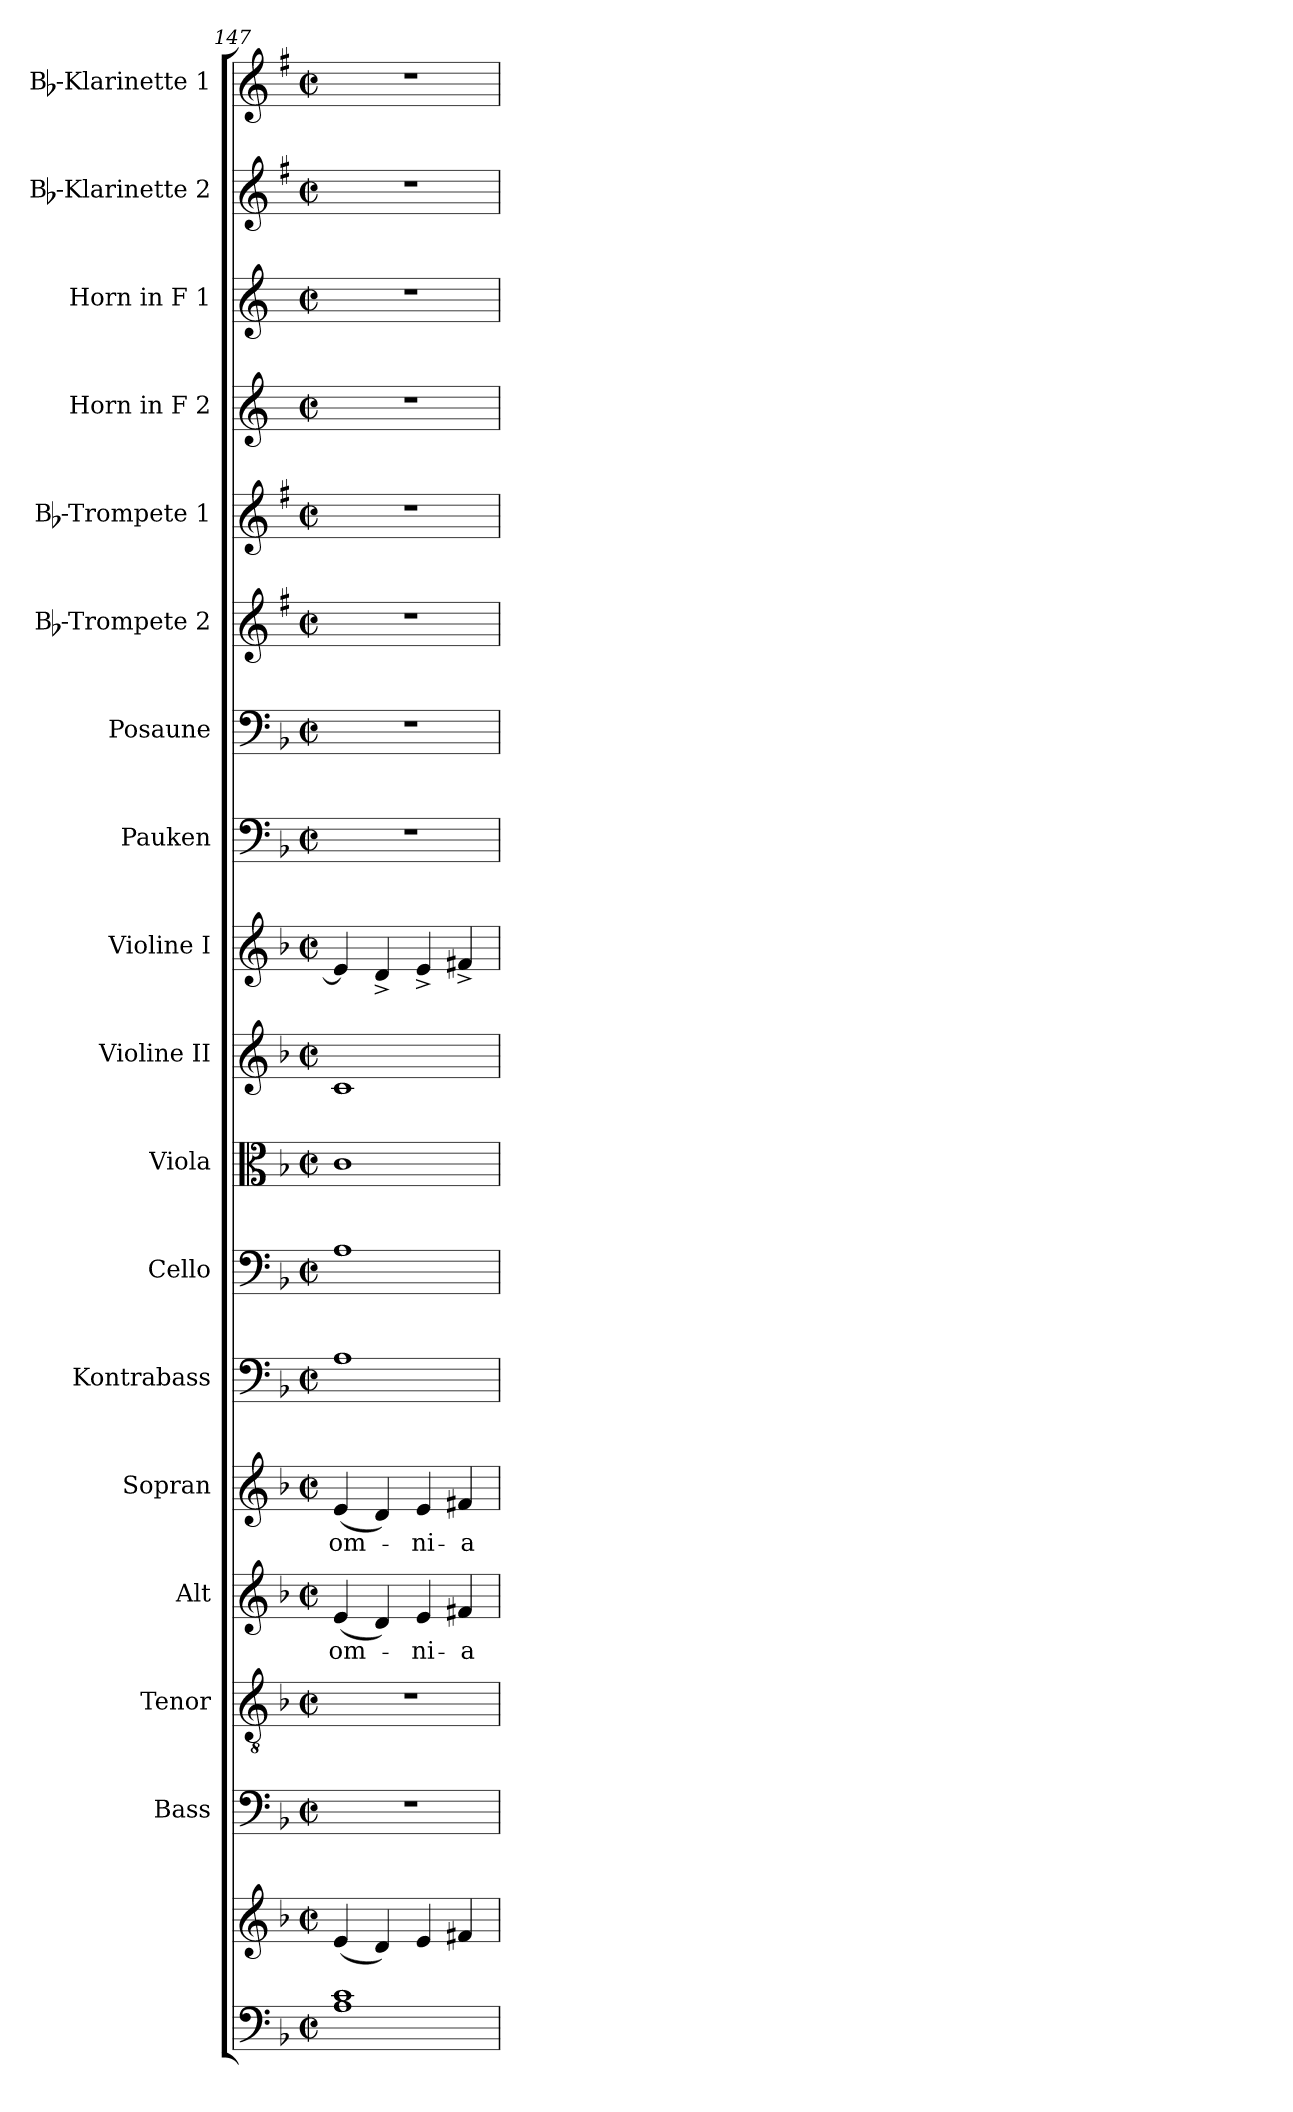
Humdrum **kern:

**kern	**kern	**kern	**kern	**kern	**text	**kern	**text	**kern	**kern	**kern	**kern	**kern	**kern	**kern	**kern	**kern	**kern	**kern	**kern	**kern
*part18	*part18	*part17	*part16	*part15	*part15	*part14	*part14	*part13	*part12	*part11	*part10	*part9	*part8	*part7	*part6	*part5	*part4	*part3	*part2	*part1
*staff19	*staff18	*staff17	*staff16	*staff15	*staff15	*staff14	*staff14	*staff13	*staff12	*staff11	*staff10	*staff9	*staff8	*staff7	*staff6	*staff5	*staff4	*staff3	*staff2	*staff1
*	*	*I"Bass	*I"Tenor	*I"Alt	*	*I"Sopran	*	*I"Kontrabass	*I"Cello	*I"Viola	*I"Violine II	*I"Violine I	*I"Pauken	*I"Posaune	*I"Bb-Trompete 2	*I"Bb-Trompete 1	*I"Horn in F 2	*I"Horn in F 1	*I"Bb-Klarinette 2	*I"Bb-Klarinette 1
*	*	*I'B.	*I'T.	*I'A.	*	*I'S.	*	*I'Kb.	*	*I'Vla.	*I'Vl. II	*I'Vl. I	*I'Pk.	*I'Pos.	*I'Bb Trp. 2	*I'Bb Trp. 1	*	*	*I'Bb Kl. 2	*I'Bb Kl. 1
*clefF4	*clefG2	*clefF4	*clefGv2	*clefG2	*	*clefG2	*	*clefF4	*clefF4	*clefC3	*clefG2	*clefG2	*clefF4	*clefF4	*clefG2	*clefG2	*clefG2	*clefG2	*clefG2	*clefG2
*	*	*	*	*	*	*	*	*ITrd7c12	*	*	*	*	*	*	*ITrd1c2	*ITrd1c2	*ITrd4c7	*ITrd4c7	*ITrd1c2	*ITrd1c2
*k[b-]	*k[b-]	*k[b-]	*k[b-]	*k[b-]	*	*k[b-]	*	*k[b-]	*k[b-]	*k[b-]	*k[b-]	*k[b-]	*k[b-]	*k[b-]	*k[b-]	*k[b-]	*k[b-]	*k[b-]	*k[b-]	*k[b-]
*F:	*F:	*F:	*F:	*F:	*	*F:	*	*F:	*F:	*F:	*F:	*F:	*F:	*F:	*F:	*F:	*F:	*F:	*F:	*F:
*M2/2	*M2/2	*M2/2	*M2/2	*M2/2	*	*M2/2	*	*M2/2	*M2/2	*M2/2	*M2/2	*M2/2	*M2/2	*M2/2	*M2/2	*M2/2	*M2/2	*M2/2	*M2/2	*M2/2
*met(c|)	*met(c|)	*met(c|)	*met(c|)	*met(c|)	*	*met(c|)	*	*met(c|)	*met(c|)	*met(c|)	*met(c|)	*met(c|)	*met(c|)	*met(c|)	*met(c|)	*met(c|)	*met(c|)	*met(c|)	*met(c|)	*met(c|)
=147	=147	=147	=147	=147	=147	=147	=147	=147	=147	=147	=147	=147	=147	=147	=147	=147	=147	=147	=147	=147
*^	*	*	*	*	*	*	*	*	*	*	*	*	*	*	*	*	*	*	*	*
!	!	!	!	!	!	!LO:LY:b	!	!LO:LY:b	!	!	!	!	!	!	!	!	!	!	!	!	!
1c	1A	(<4e/	1r	1r	(<4e/	om-	(<4e/	om-	1AA	1A	1c	1c	4e/]	1r	1r	1r	1r	1r	1r	1r	1r
.	.	4d/)	.	.	4d/)	.	4d/)	.	.	.	.	.	4d^</	.	.	.	.	.	.	.	.
!	!	!	!	!	!	!LO:LY:b	!	!LO:LY:b	!	!	!	!	!	!	!	!	!	!	!	!	!
.	.	4e/	.	.	4e/	-ni-	4e/	-ni-	.	.	.	.	4e^</	.	.	.	.	.	.	.	.
!	!	!	!	!	!	!LO:LY:b	!	!LO:LY:b	!	!	!	!	!	!	!	!	!	!	!	!	!
.	.	4f#X/	.	.	4f#X/	-a	4f#X/	-a	.	.	.	.	4f#X^</	.	.	.	.	.	.	.	.
*v	*v	*	*	*	*	*	*	*	*	*	*	*	*	*	*	*	*	*	*	*	*
=	=	=	=	=	=	=	=	=	=	=	=	=	=	=	=	=	=	=	=	=
*-	*-	*-	*-	*-	*-	*-	*-	*-	*-	*-	*-	*-	*-	*-	*-	*-	*-	*-	*-	*-
